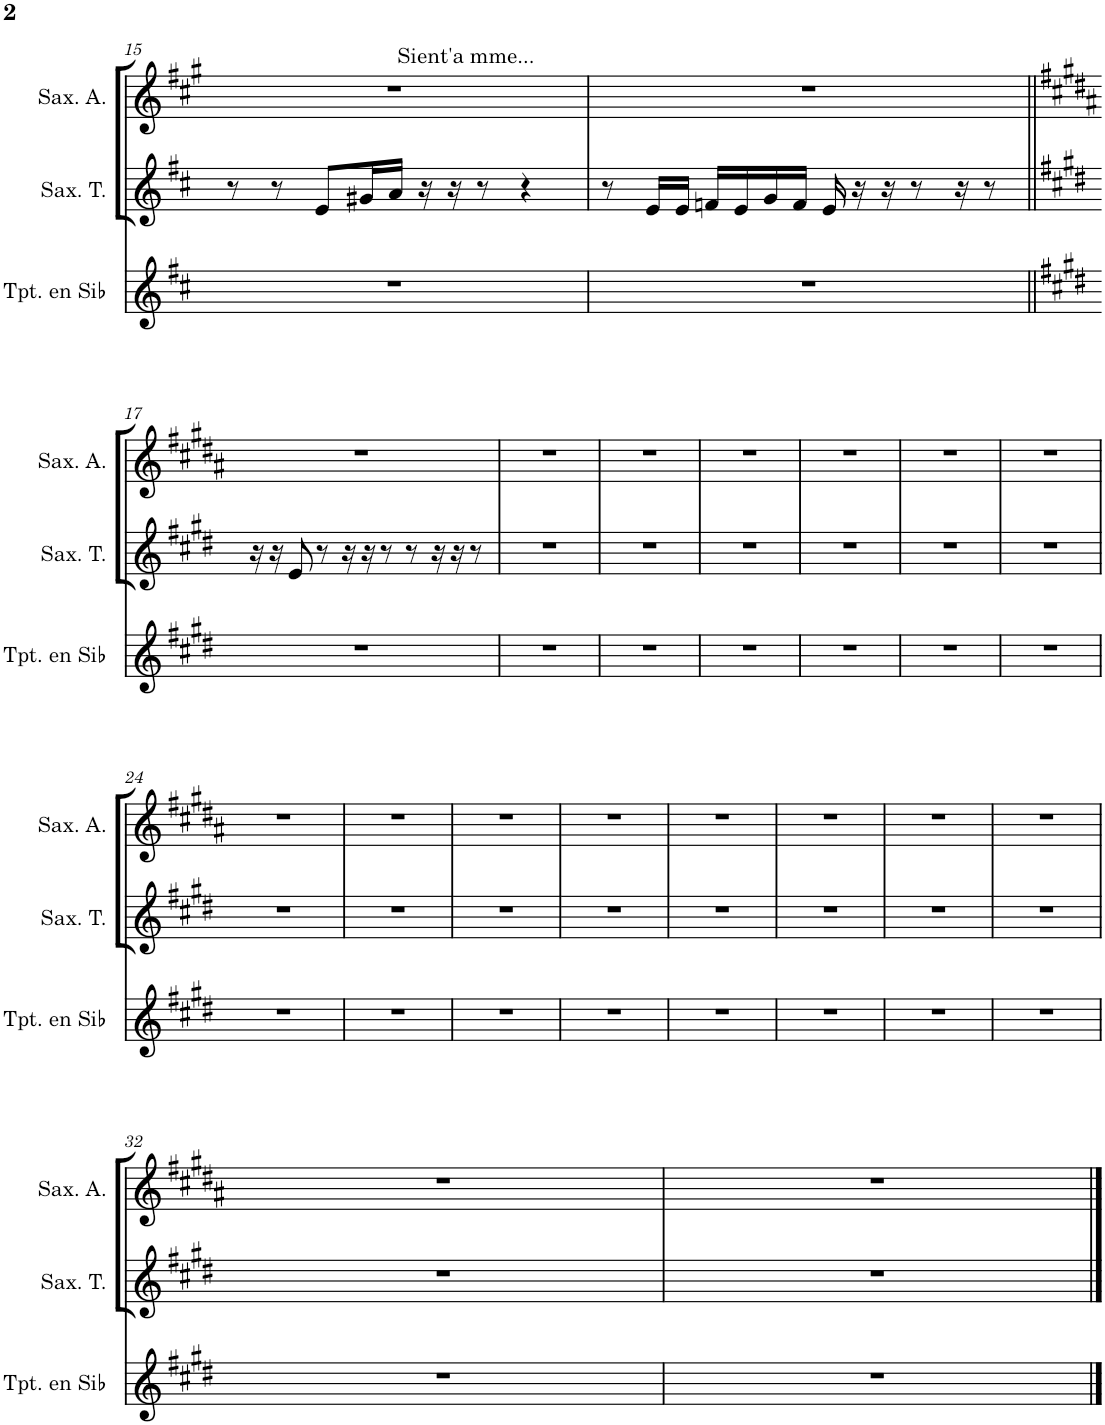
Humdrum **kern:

**kern	**kern	**kern
*part3	*part2	*part1
*staff3	*staff2	*staff1
*I"Trompeta en Sib	*I"Saxofón Tenor	*I"Saxofón Alto
*I'Tpt. en Sib	*I'Sax. T.	*I'Sax. A.
!!LO:PB:g=z
*clefG2	*clefG2	*clefG2
*Trd1c2	*Trd8c14	*Trd5c9
*k[f#c#]	*k[f#c#]	*k[f#c#g#]
*M4/4	*M4/4	*M4/4
=15	=15	=15
!	!	!LO:TX:a:t=Sient'a mme...
1r	8r	1r
.	8r	.
.	8e/L	.
.	16g#X/L	.
.	16a/JJ	.
.	16r	.
.	16r	.
.	8r	.
.	4r	.
=16	=16	=16
1r	8r	1r
.	16e/LL	.
.	16e/JJ	.
.	16fn/LL	.
.	16e/	.
.	16g/	.
.	16f/JJ	.
.	16e/	.
.	16r	.
.	16r	.
.	8r	.
.	16r	.
.	8r	.
!!LO:LB:g=z
=17||	=17||	=17||
*k[f#c#g#d#]	*k[f#c#g#d#]	*k[f#c#g#d#a#]
1r	16r	1r
.	16r	.
.	8e/	.
.	8r	.
.	16r	.
.	16r	.
.	8r	.
.	8r	.
.	16r	.
.	16r	.
.	8r	.
=18	=18	=18
1r	1r	1r
=19	=19	=19
1r	1r	1r
=20	=20	=20
1r	1r	1r
=21	=21	=21
1r	1r	1r
=22	=22	=22
1r	1r	1r
=23	=23	=23
1r	1r	1r
!!LO:LB:g=z
=24	=24	=24
1r	1r	1r
=25	=25	=25
1r	1r	1r
=26	=26	=26
1r	1r	1r
=27	=27	=27
1r	1r	1r
=28	=28	=28
1r	1r	1r
=29	=29	=29
1r	1r	1r
=30	=30	=30
1r	1r	1r
=31	=31	=31
1r	1r	1r
!!LO:LB:g=z
=32	=32	=32
1r	1r	1r
=33	=33	=33
1r	1r	1r
==	==	==
*-	*-	*-
